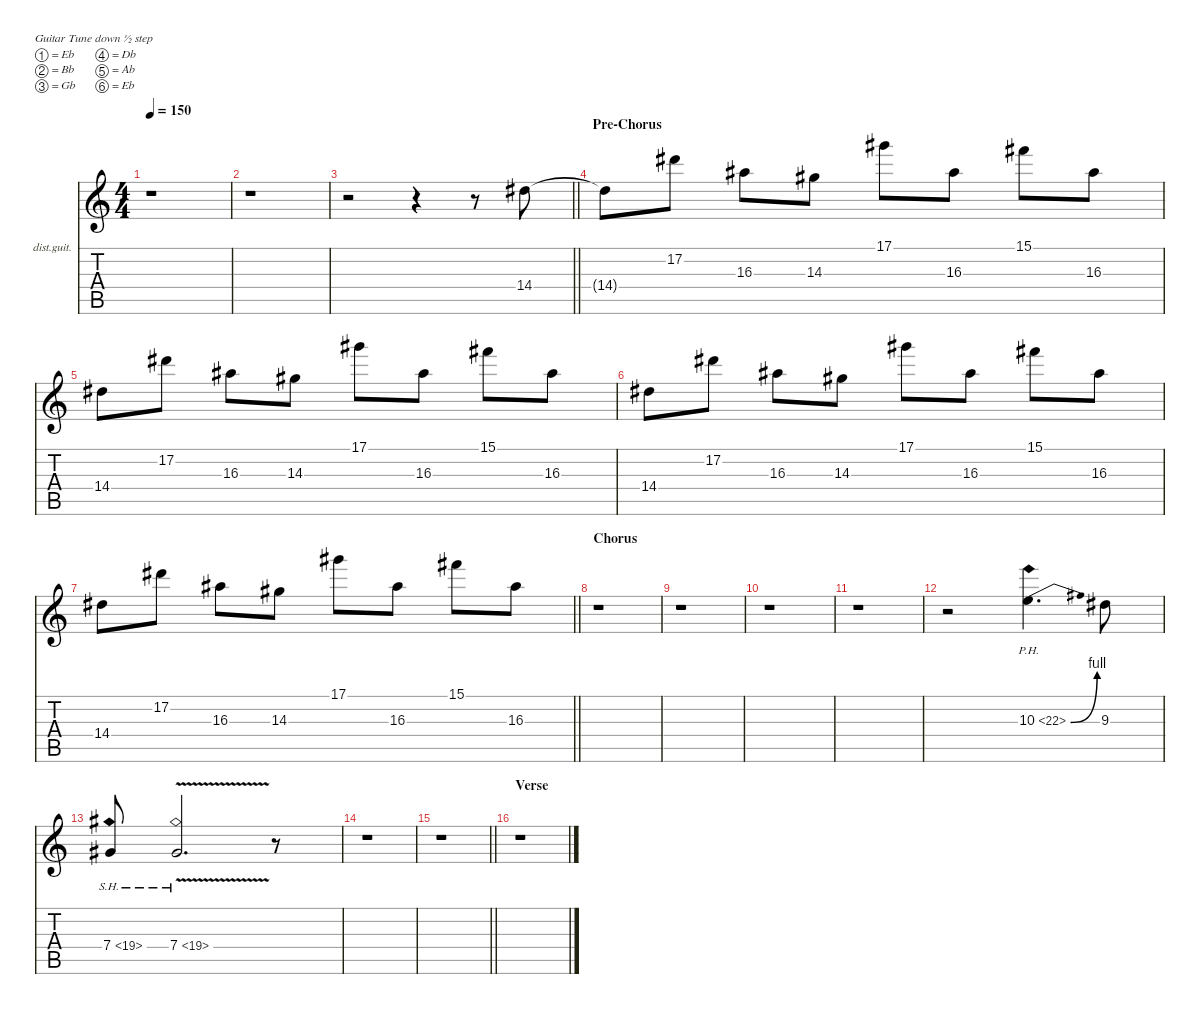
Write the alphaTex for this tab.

\defaultSystemsLayout 4
\hideDynamics
\bracketExtendMode nobrackets
\firstSystemTrackNameOrientation horizontal
\otherSystemsTrackNameOrientation horizontal
\track ("Satchel (Lead)" "dist.guit.") {instrument distortionguitar}
\staff {score tabs}
\tuning (Eb4 Bb3 Gb3 Db3 Ab2 Eb2)
\ts (4 4)
\tempo 150
\clef g2
\ks c
r.1{dy f} |
r.1 |
\barLineRight lightlight
r.2 r.4 r.8 14.4.8 |
\section ("" "Pre-Chorus")
14.4{t}.8 17.2.8 16.3.8 14.3.8 17.1.8 16.3.8 15.1.8 16.3.8 |
14.4.8 17.2.8 16.3.8 14.3.8 17.1.8 16.3.8 15.1.8 16.3.8 |
14.4.8 17.2.8 16.3.8 14.3.8 17.1.8 16.3.8 15.1.8 16.3.8 |
\barLineRight lightlight
14.4.8 17.2.8 16.3.8 14.3.8 17.1.8 16.3.8 15.1.8 16.3.8 |
\section ("" "Chorus")
r.1 |
r.1 |
r.1 |
r.1 |
r.2 10.3{be (bend 0 0 15 4) ph 12}.4{d} 9.3.8 |
7.4{sh 12}.8 7.4{sh 12 v}.2{d} r.8 |
r.1 |
\barLineRight lightlight
r.1 |
\section ("" "Verse")
r.1
